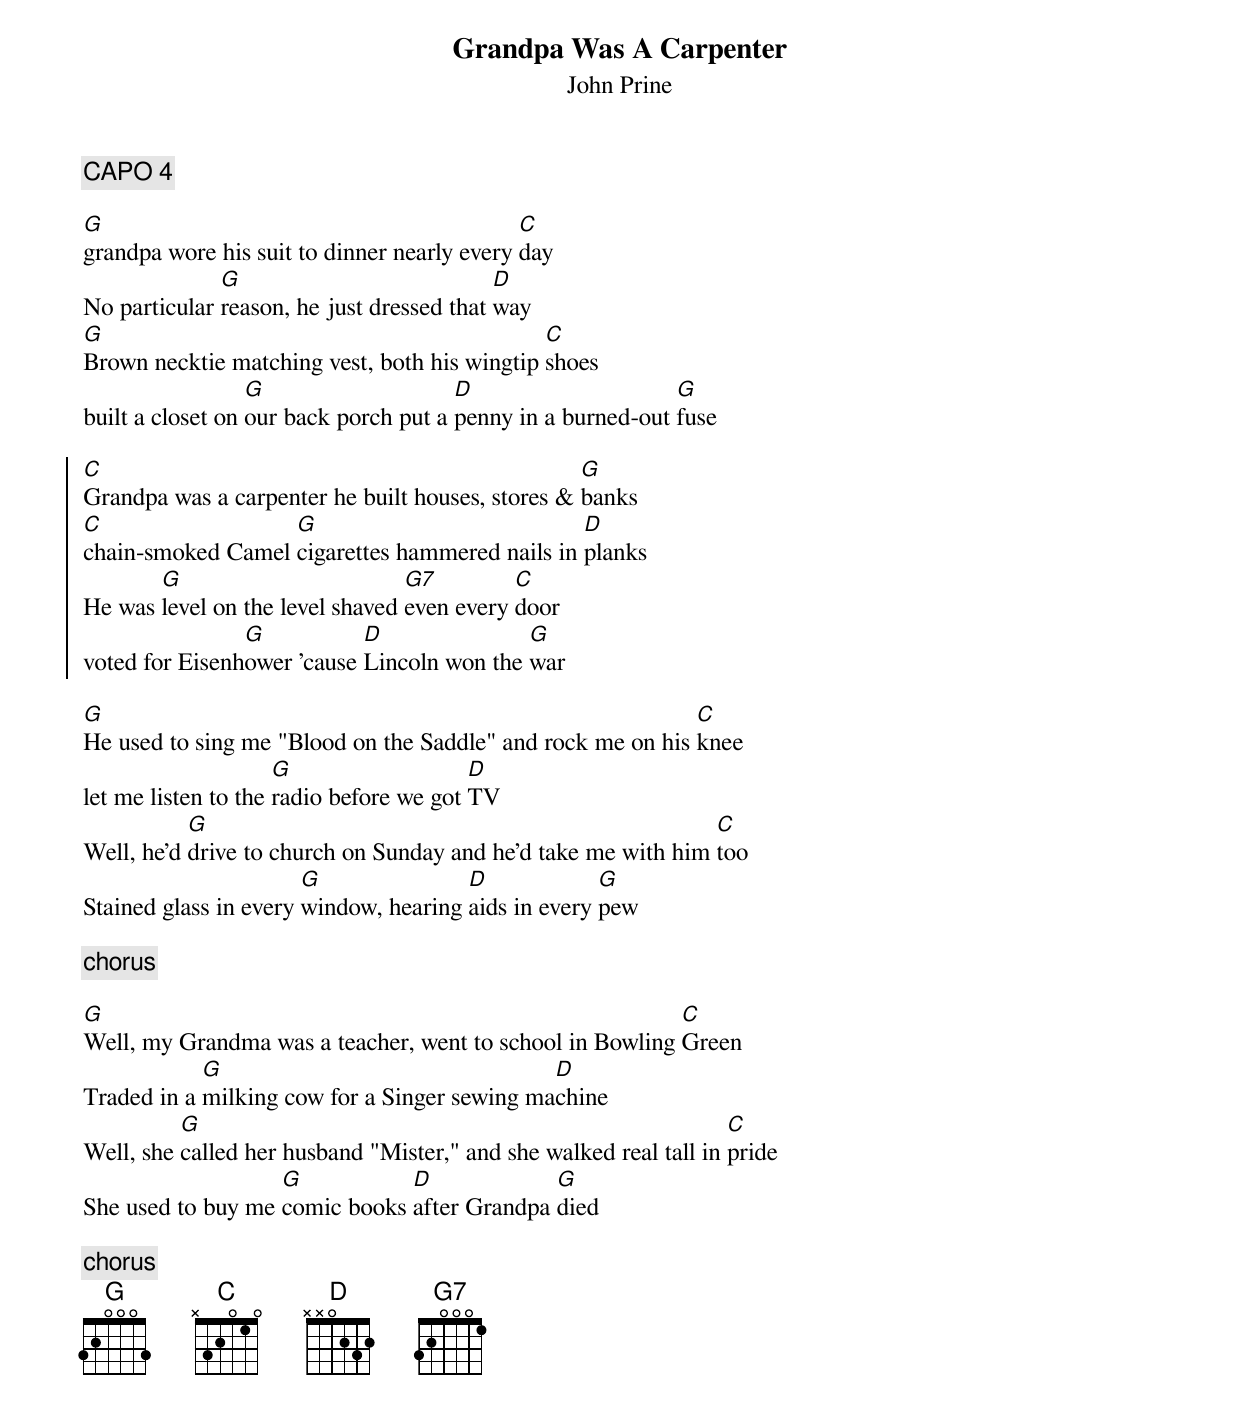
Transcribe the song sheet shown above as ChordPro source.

{title: Grandpa Was A Carpenter}
{subtitle: John Prine}
{c: CAPO 4}

[G]grandpa wore his suit to dinner nearly every [C]day
No particular [G]reason, he just dressed that [D]way
[G]Brown necktie matching vest, both his wingtip [C]shoes
built a closet on [G]our back porch put a [D]penny in a burned-out [G]fuse

{soc}
[C]Grandpa was a carpenter he built houses, stores & [G]banks
[C]chain-smoked Camel [G]cigarettes hammered nails in [D]planks
He was [G]level on the level shaved [G7]even every [C]door
voted for Eisenh[G]ower 'cause [D]Lincoln won the [G]war
{eoc}

[G]He used to sing me "Blood on the Saddle" and rock me on his [C]knee
let me listen to the [G]radio before we got [D]TV
Well, he'd [G]drive to church on Sunday and he'd take me with him [C]too
Stained glass in every [G]window, hearing [D]aids in every [G]pew

{c: chorus}

[G]Well, my Grandma was a teacher, went to school in Bowling [C]Green
Traded in a [G]milking cow for a Singer sewing ma[D]chine
Well, she [G]called her husband "Mister," and she walked real tall in [C]pride
She used to buy me [G]comic books [D]after Grandpa [G]died

{c: chorus}
